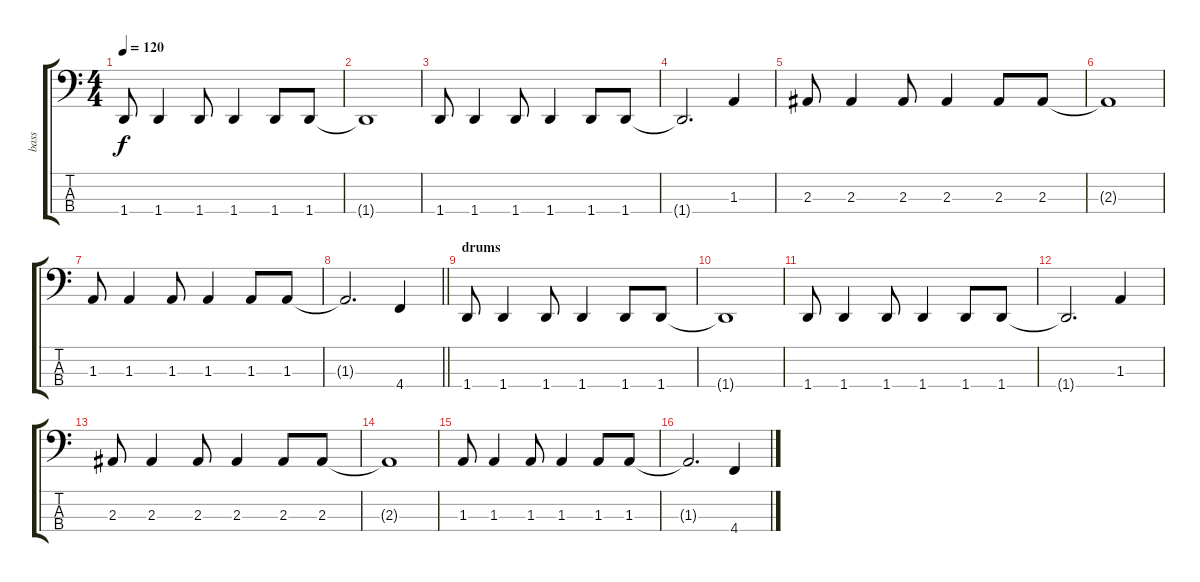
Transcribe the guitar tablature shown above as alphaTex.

\track ("bass" "bass") {instrument electricbassfinger}
\staff {score tabs}
\tuning (Gb2 Db2 Ab1 Db1) {hide}
\ts (4 4)
\tempo 120
\clef f4
\ks c
1.4.8{dy f} 1.4.4 1.4.8 1.4.4 1.4.8 1.4.8 |
1.4{t}.1 |
1.4.8 1.4.4 1.4.8 1.4.4 1.4.8 1.4.8 |
1.4{t}.2{d} 1.3.4 |
2.3.8 2.3.4 2.3.8 2.3.4 2.3.8 2.3.8 |
2.3{t}.1 |
1.3.8 1.3.4 1.3.8 1.3.4 1.3.8 1.3.8 |
\barLineRight lightlight
1.3{t}.2{d} 4.4.4 |
\section ("" "drums")
1.4.8 1.4.4 1.4.8 1.4.4 1.4.8 1.4.8 |
1.4{t}.1 |
1.4.8 1.4.4 1.4.8 1.4.4 1.4.8 1.4.8 |
1.4{t}.2{d} 1.3.4 |
2.3.8 2.3.4 2.3.8 2.3.4 2.3.8 2.3.8 |
2.3{t}.1 |
1.3.8 1.3.4 1.3.8 1.3.4 1.3.8 1.3.8 |
1.3{t}.2{d} 4.4.4
